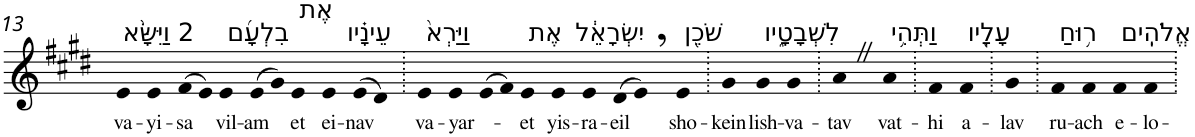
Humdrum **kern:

**kern	**text
*part1	*part1
*staff1	*staff1
*I"Piano	*
*I'Pno	*
!!LO:PB:g=z
*clefG2	*
*k[f#c#g#d#]	*
*E:	*
=13	=13
!LO:TX:a:t=2 וַיִּשָּׂ֨א	!
!	!LO:LY:b
4e	va-
!	!LO:LY:b
4e	-yi-
!	!LO:LY:b
(>8f#	-sa
8e)	.
!LO:TX:a:t=בִלְעָ֜ם	!
!	!LO:LY:b
4e	vil-
!	!LO:LY:b
(>8e	-am
8g#)	.
!LO:TX:a:t=אֶת	!
!	!LO:LY:b
4e	et
!LO:TX:a:t=עֵינָ֗יו	!
!	!LO:LY:b
4e	ei-
!	!LO:LY:b
(>8e	-nav
8d#)	.
=14.	=14.
!LO:TX:a:t=וַיַּרְא֙	!
!	!LO:LY:b
4e	va-
!	!LO:LY:b
4e	-yar-
(>8e	.
8f#)	.
!LO:TX:a:t=אֶת	!
!	!LO:LY:b
4e	et
!LO:TX:a:t=יִשְׂרָאֵ֔ל	!
!	!LO:LY:b
4e	yis-
!	!LO:LY:b
4e	-ra-
!	!LO:LY:b
(>8d#	-eil
8e,)	.
!LO:TX:a:t=שֹׁכֵ֖ן	!
!	!LO:LY:b
4e	sho-
=15.	=15.
!	!LO:LY:b
4g#	-kein
!LO:TX:a:t=לִשְׁבָטָ֑יו	!
!	!LO:LY:b
4g#	lish-
!	!LO:LY:b
4g#	-va-
=16.	=16.
!	!LO:LY:b
4aZ	-tav
!LO:TX:a:t=וַתְּהִ֥י	!
!	!LO:LY:b
4a	vat-
=17.	=17.
!	!LO:LY:b
4f#	-hi
!LO:TX:a:t=עָלָ֖יו	!
!	!LO:LY:b
4f#	a-
=18.	=18.
!	!LO:LY:b
4g#	-lav
=19.	=19.
!LO:TX:a:t=ר֥וּחַ	!
!	!LO:LY:b
4f#	ru-
!	!LO:LY:b
4f#	-ach
!LO:TX:a:t=אֱלֹהִֽים	!
!	!LO:LY:b
4f#	e-
!	!LO:LY:b
4f#	-lo-
=.	=.
*-	*-
